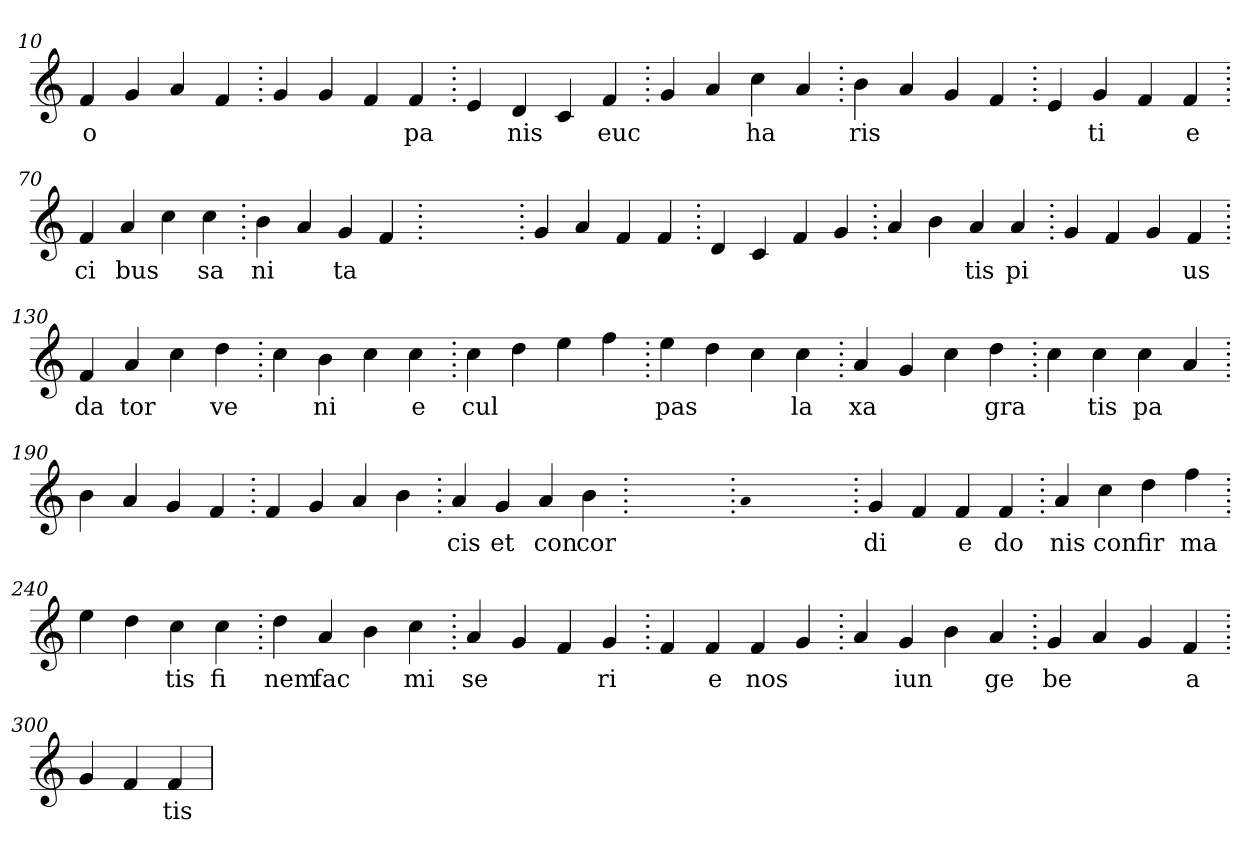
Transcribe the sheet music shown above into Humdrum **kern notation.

**kern	**text
*part1	*part1
*staff1	*staff1
*clefG2	*
=10.	=10.
4f	o
4g	.
4a	.
4f	.
=20.	=20.
4g	.
4g	.
4f	.
4f	pa
=30.	=30.
4e	.
4d	nis
4c	.
4f	euc
=40.	=40.
4g	.
4a	.
4cc	ha
4a	.
=50.	=50.
4b	ris
4a	.
4g	.
4f	.
=60.	=60.
4e	.
4g	ti
4f	.
4f	e
=70.	=70.
4f	ci
4a	bus
4cc	.
4cc	sa
=80.	=80.
4b	ni
4a	.
4g	ta
4f	.
=90.	=90.
1ryy	.
=90.	=90.
4g	.
4a	.
4f	.
4f	.
=100.	=100.
4d	.
4c	.
4f	.
4g	.
=110.	=110.
4a	.
4b	.
4a	tis
4a	pi
=120.	=120.
4g	.
4f	.
4g	.
4f	us
=130.	=130.
4f	da
4a	tor
4cc	.
4dd	ve
=140.	=140.
4cc	.
4b	ni
4cc	.
4cc	e
=150.	=150.
4cc	cul
4dd	.
4ee	.
4ff	.
=160.	=160.
4ee	pas
4dd	.
4cc	.
4cc	la
=170.	=170.
4a	xa
4g	.
4cc	.
4dd	gra
=180.	=180.
4cc	.
4cc	tis
4cc	pa
4a	.
=190.	=190.
4b	.
4a	.
4g	.
4f	.
=200.	=200.
4f	.
4g	.
4a	.
4b	.
=210.	=210.
4a	cis
4g	et
4a	con
4b	cor
=220.	=220.
1ryy	.
=220.	=220.
qqa	.
1ryy	.
=220.	=220.
4g	di
4f	.
4f	e
4f	do
=230.	=230.
4a	nis
4cc	con
4dd	fir
4ff	ma
=240.	=240.
4ee	.
4dd	.
4cc	tis
4cc	fi
=250.	=250.
4dd	nem
4a	fac
4b	.
4cc	mi
=260.	=260.
4a	se
4g	.
4f	.
4g	ri
=270.	=270.
4f	.
4f	e
4f	nos
4g	.
=280.	=280.
4a	.
4g	iun
4b	.
4a	ge
=290.	=290.
4g	be
4a	.
4g	.
4f	a
=300.	=300.
4g	.
4f	.
4f	tis
=	=
*-	*-
